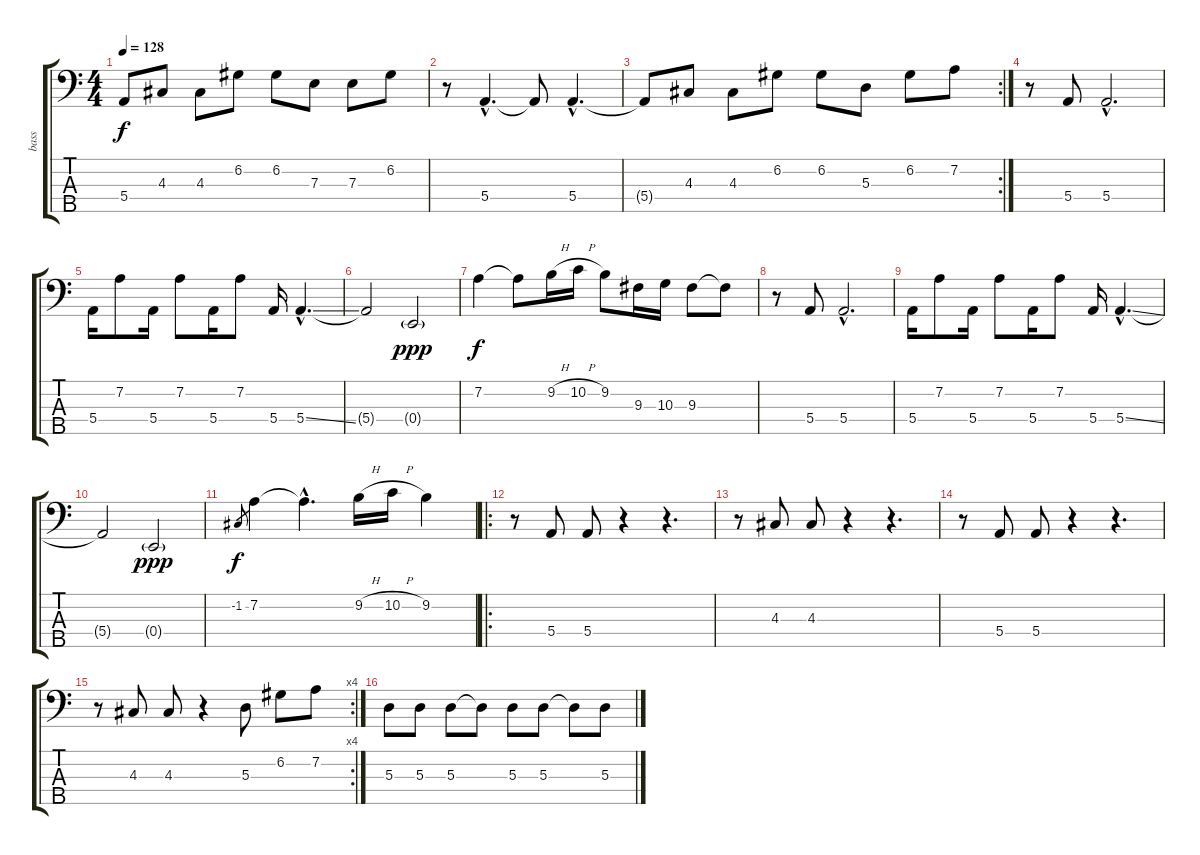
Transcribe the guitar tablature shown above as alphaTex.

\track ("bass" "bass") {instrument electricbassfinger}
\staff {score tabs}
\tuning (G2 D2 A1 E1 B0) {hide}
\ts (4 4)
\tempo 128
\clef f4
\ks c
5.4{t}.8{dy f} 4.3.8 4.3.8 6.2.8 6.2.8 7.3.8 7.3.8 6.2.8 |
r.8 5.4{hac}.4{d} 5.4{t}.8 5.4{hac}.4{d} |
\rc 2
5.4{t}.8 4.3.8 4.3.8 6.2.8 6.2.8 5.3.8 6.2.8 7.2.8 |
r.8 5.4.8 5.4{hac}.2{d} |
5.4.16 7.2.8 5.4.16 7.2.8 5.4.16 7.2.8 5.4.16 5.4{ss hac}.4{d} |
5.4{t}.2 0.4{g}.2{dy ppp} |
7.2.4{dy f} 7.2{t}.8 9.2{h}.16 10.2{h}.16 9.2.8 9.3.16 10.3.16 9.3.8 9.3{t}.8 |
r.8 5.4.8 5.4{hac}.2{d} |
5.4.16 7.2.8 5.4.16 7.2.8 5.4.16 7.2.8 5.4.16 5.4{ss hac}.4{d} |
5.4{t}.2 0.4{g}.2{dy ppp} |
-1.2.8{gr dy f} 7.2.4 7.2{hac t}.4{d} 9.2{h}.16 10.2{h}.16 9.2.4 |
\ro
r.8 5.4.8 5.4.8 r.4 r.4{d} |
r.8 4.3.8 4.3.8 r.4 r.4{d} |
r.8 5.4.8 5.4.8 r.4 r.4{d} |
\rc 4
r.8 4.3.8 4.3.8 r.4 5.3.8 6.2.8 7.2.8 |
5.3.8 5.3.8 5.3.8 5.3{t}.8 5.3.8 5.3.8 5.3{t}.8 5.3.8
